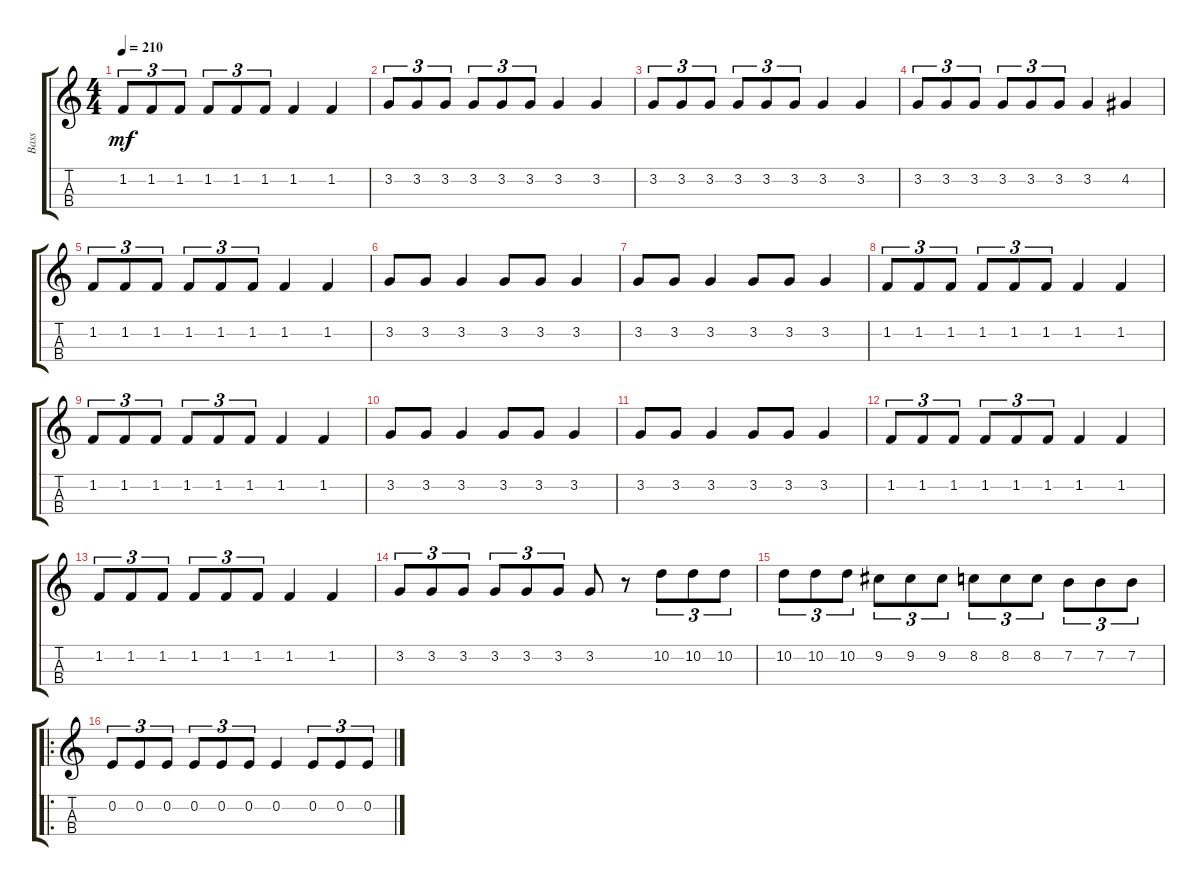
\track ("Bass" "Bass") {instrument acousticguitarnylon}
\staff {score tabs}
\tuning (A3 E3 C3 G3) {hide}
\ts (4 4)
\tempo 210
\clef g2
\ks c
1.2.8{tu (3 2) dy mf} 1.2.8{tu (3 2)} 1.2.8{tu (3 2)} 1.2.8{tu (3 2)} 1.2.8{tu (3 2)} 1.2.8{tu (3 2)} 1.2.4 1.2.4 |
3.2.8{tu (3 2)} 3.2.8{tu (3 2)} 3.2.8{tu (3 2)} 3.2.8{tu (3 2)} 3.2.8{tu (3 2)} 3.2.8{tu (3 2)} 3.2.4 3.2.4 |
3.2.8{tu (3 2)} 3.2.8{tu (3 2)} 3.2.8{tu (3 2)} 3.2.8{tu (3 2)} 3.2.8{tu (3 2)} 3.2.8{tu (3 2)} 3.2.4 3.2.4 |
3.2.8{tu (3 2)} 3.2.8{tu (3 2)} 3.2.8{tu (3 2)} 3.2.8{tu (3 2)} 3.2.8{tu (3 2)} 3.2.8{tu (3 2)} 3.2.4 4.2.4 |
1.2.8{tu (3 2)} 1.2.8{tu (3 2)} 1.2.8{tu (3 2)} 1.2.8{tu (3 2)} 1.2.8{tu (3 2)} 1.2.8{tu (3 2)} 1.2.4 1.2.4 |
3.2.8 3.2.8 3.2.4 3.2.8 3.2.8 3.2.4 |
3.2.8 3.2.8 3.2.4 3.2.8 3.2.8 3.2.4 |
1.2.8{tu (3 2)} 1.2.8{tu (3 2)} 1.2.8{tu (3 2)} 1.2.8{tu (3 2)} 1.2.8{tu (3 2)} 1.2.8{tu (3 2)} 1.2.4 1.2.4 |
1.2.8{tu (3 2)} 1.2.8{tu (3 2)} 1.2.8{tu (3 2)} 1.2.8{tu (3 2)} 1.2.8{tu (3 2)} 1.2.8{tu (3 2)} 1.2.4 1.2.4 |
3.2.8 3.2.8 3.2.4 3.2.8 3.2.8 3.2.4 |
3.2.8 3.2.8 3.2.4 3.2.8 3.2.8 3.2.4 |
1.2.8{tu (3 2)} 1.2.8{tu (3 2)} 1.2.8{tu (3 2)} 1.2.8{tu (3 2)} 1.2.8{tu (3 2)} 1.2.8{tu (3 2)} 1.2.4 1.2.4 |
1.2.8{tu (3 2)} 1.2.8{tu (3 2)} 1.2.8{tu (3 2)} 1.2.8{tu (3 2)} 1.2.8{tu (3 2)} 1.2.8{tu (3 2)} 1.2.4 1.2.4 |
3.2.8{tu (3 2)} 3.2.8{tu (3 2)} 3.2.8{tu (3 2)} 3.2.8{tu (3 2)} 3.2.8{tu (3 2)} 3.2.8{tu (3 2)} 3.2.8 r.8 10.2.8{tu (3 2)} 10.2.8{tu (3 2)} 10.2.8{tu (3 2)} |
10.2.8{tu (3 2)} 10.2.8{tu (3 2)} 10.2.8{tu (3 2)} 9.2.8{tu (3 2)} 9.2.8{tu (3 2)} 9.2.8{tu (3 2)} 8.2.8{tu (3 2)} 8.2.8{tu (3 2)} 8.2.8{tu (3 2)} 7.2.8{tu (3 2)} 7.2.8{tu (3 2)} 7.2.8{tu (3 2)} |
\ro
0.2.8{tu (3 2)} 0.2.8{tu (3 2)} 0.2.8{tu (3 2)} 0.2.8{tu (3 2)} 0.2.8{tu (3 2)} 0.2.8{tu (3 2)} 0.2.4 0.2.8{tu (3 2)} 0.2.8{tu (3 2)} 0.2.8{tu (3 2)}
